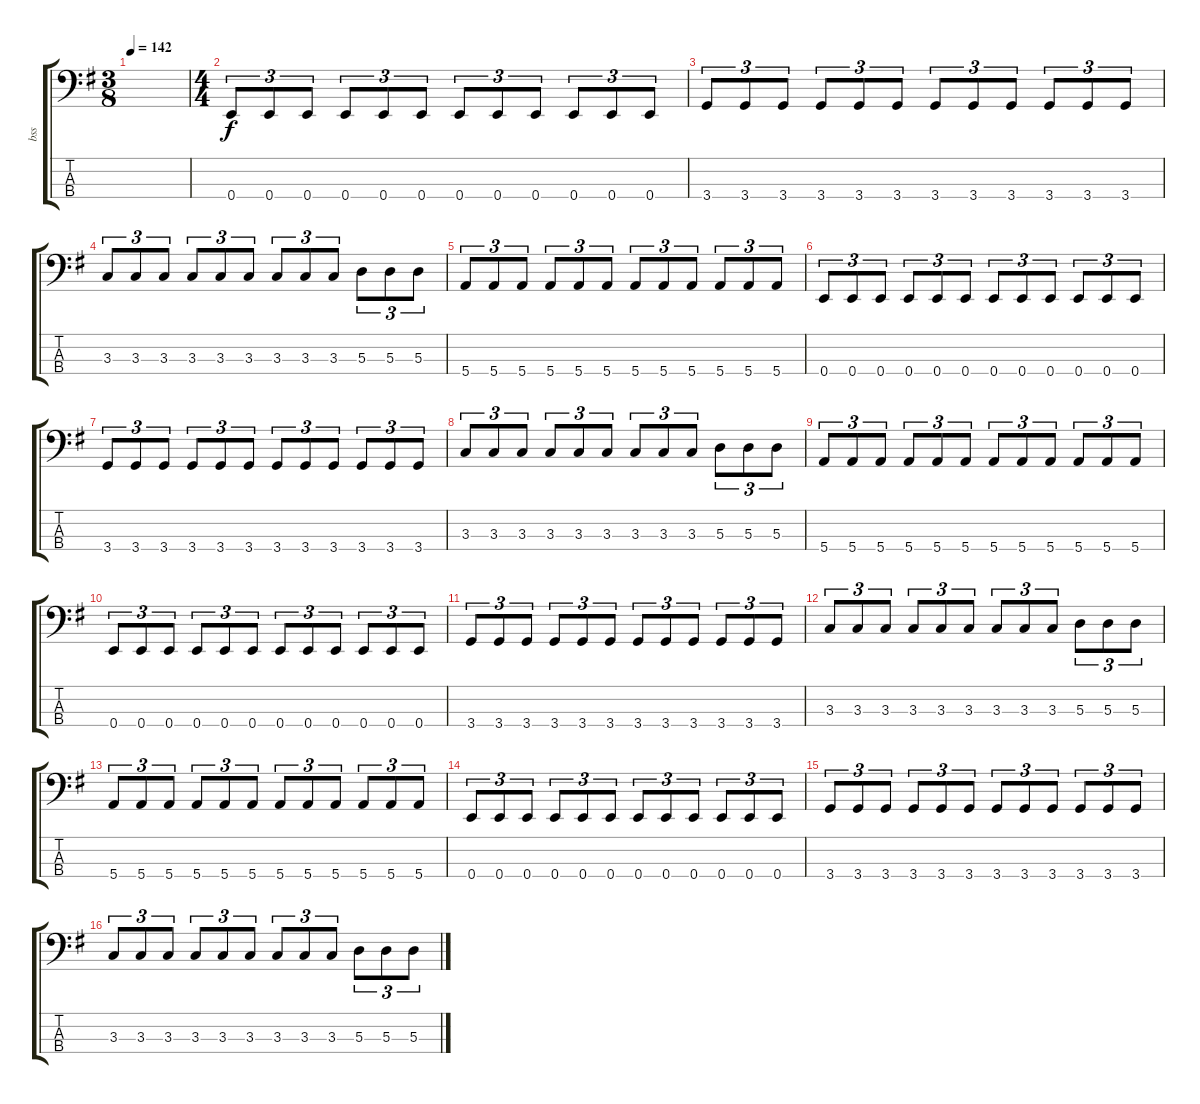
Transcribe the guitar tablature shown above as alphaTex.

\track ("bss" "bss") {instrument electricbassfinger}
\staff {score tabs}
\tuning (G2 D2 A1 E1) {hide}
\ts (3 8)
\tempo 142
\clef f4
\ks g
|
\ts (4 4)
0.4.8{tu (3 2)} 0.4.8{tu (3 2)} 0.4.8{tu (3 2)} 0.4.8{tu (3 2)} 0.4.8{tu (3 2)} 0.4.8{tu (3 2)} 0.4.8{tu (3 2)} 0.4.8{tu (3 2)} 0.4.8{tu (3 2)} 0.4.8{tu (3 2)} 0.4.8{tu (3 2)} 0.4.8{tu (3 2)} |
3.4.8{tu (3 2)} 3.4.8{tu (3 2)} 3.4.8{tu (3 2)} 3.4.8{tu (3 2)} 3.4.8{tu (3 2)} 3.4.8{tu (3 2)} 3.4.8{tu (3 2)} 3.4.8{tu (3 2)} 3.4.8{tu (3 2)} 3.4.8{tu (3 2)} 3.4.8{tu (3 2)} 3.4.8{tu (3 2)} |
3.3.8{tu (3 2)} 3.3.8{tu (3 2)} 3.3.8{tu (3 2)} 3.3.8{tu (3 2)} 3.3.8{tu (3 2)} 3.3.8{tu (3 2)} 3.3.8{tu (3 2)} 3.3.8{tu (3 2)} 3.3.8{tu (3 2)} 5.3.8{tu (3 2)} 5.3.8{tu (3 2)} 5.3.8{tu (3 2)} |
5.4.8{tu (3 2)} 5.4.8{tu (3 2)} 5.4.8{tu (3 2)} 5.4.8{tu (3 2)} 5.4.8{tu (3 2)} 5.4.8{tu (3 2)} 5.4.8{tu (3 2)} 5.4.8{tu (3 2)} 5.4.8{tu (3 2)} 5.4.8{tu (3 2)} 5.4.8{tu (3 2)} 5.4.8{tu (3 2)} |
0.4.8{tu (3 2)} 0.4.8{tu (3 2)} 0.4.8{tu (3 2)} 0.4.8{tu (3 2)} 0.4.8{tu (3 2)} 0.4.8{tu (3 2)} 0.4.8{tu (3 2)} 0.4.8{tu (3 2)} 0.4.8{tu (3 2)} 0.4.8{tu (3 2)} 0.4.8{tu (3 2)} 0.4.8{tu (3 2)} |
3.4.8{tu (3 2)} 3.4.8{tu (3 2)} 3.4.8{tu (3 2)} 3.4.8{tu (3 2)} 3.4.8{tu (3 2)} 3.4.8{tu (3 2)} 3.4.8{tu (3 2)} 3.4.8{tu (3 2)} 3.4.8{tu (3 2)} 3.4.8{tu (3 2)} 3.4.8{tu (3 2)} 3.4.8{tu (3 2)} |
3.3.8{tu (3 2)} 3.3.8{tu (3 2)} 3.3.8{tu (3 2)} 3.3.8{tu (3 2)} 3.3.8{tu (3 2)} 3.3.8{tu (3 2)} 3.3.8{tu (3 2)} 3.3.8{tu (3 2)} 3.3.8{tu (3 2)} 5.3.8{tu (3 2)} 5.3.8{tu (3 2)} 5.3.8{tu (3 2)} |
5.4.8{tu (3 2)} 5.4.8{tu (3 2)} 5.4.8{tu (3 2)} 5.4.8{tu (3 2)} 5.4.8{tu (3 2)} 5.4.8{tu (3 2)} 5.4.8{tu (3 2)} 5.4.8{tu (3 2)} 5.4.8{tu (3 2)} 5.4.8{tu (3 2)} 5.4.8{tu (3 2)} 5.4.8{tu (3 2)} |
0.4.8{tu (3 2)} 0.4.8{tu (3 2)} 0.4.8{tu (3 2)} 0.4.8{tu (3 2)} 0.4.8{tu (3 2)} 0.4.8{tu (3 2)} 0.4.8{tu (3 2)} 0.4.8{tu (3 2)} 0.4.8{tu (3 2)} 0.4.8{tu (3 2)} 0.4.8{tu (3 2)} 0.4.8{tu (3 2)} |
3.4.8{tu (3 2)} 3.4.8{tu (3 2)} 3.4.8{tu (3 2)} 3.4.8{tu (3 2)} 3.4.8{tu (3 2)} 3.4.8{tu (3 2)} 3.4.8{tu (3 2)} 3.4.8{tu (3 2)} 3.4.8{tu (3 2)} 3.4.8{tu (3 2)} 3.4.8{tu (3 2)} 3.4.8{tu (3 2)} |
3.3.8{tu (3 2)} 3.3.8{tu (3 2)} 3.3.8{tu (3 2)} 3.3.8{tu (3 2)} 3.3.8{tu (3 2)} 3.3.8{tu (3 2)} 3.3.8{tu (3 2)} 3.3.8{tu (3 2)} 3.3.8{tu (3 2)} 5.3.8{tu (3 2)} 5.3.8{tu (3 2)} 5.3.8{tu (3 2)} |
5.4.8{tu (3 2)} 5.4.8{tu (3 2)} 5.4.8{tu (3 2)} 5.4.8{tu (3 2)} 5.4.8{tu (3 2)} 5.4.8{tu (3 2)} 5.4.8{tu (3 2)} 5.4.8{tu (3 2)} 5.4.8{tu (3 2)} 5.4.8{tu (3 2)} 5.4.8{tu (3 2)} 5.4.8{tu (3 2)} |
0.4.8{tu (3 2)} 0.4.8{tu (3 2)} 0.4.8{tu (3 2)} 0.4.8{tu (3 2)} 0.4.8{tu (3 2)} 0.4.8{tu (3 2)} 0.4.8{tu (3 2)} 0.4.8{tu (3 2)} 0.4.8{tu (3 2)} 0.4.8{tu (3 2)} 0.4.8{tu (3 2)} 0.4.8{tu (3 2)} |
3.4.8{tu (3 2)} 3.4.8{tu (3 2)} 3.4.8{tu (3 2)} 3.4.8{tu (3 2)} 3.4.8{tu (3 2)} 3.4.8{tu (3 2)} 3.4.8{tu (3 2)} 3.4.8{tu (3 2)} 3.4.8{tu (3 2)} 3.4.8{tu (3 2)} 3.4.8{tu (3 2)} 3.4.8{tu (3 2)} |
3.3.8{tu (3 2)} 3.3.8{tu (3 2)} 3.3.8{tu (3 2)} 3.3.8{tu (3 2)} 3.3.8{tu (3 2)} 3.3.8{tu (3 2)} 3.3.8{tu (3 2)} 3.3.8{tu (3 2)} 3.3.8{tu (3 2)} 5.3.8{tu (3 2)} 5.3.8{tu (3 2)} 5.3.8{tu (3 2)}
